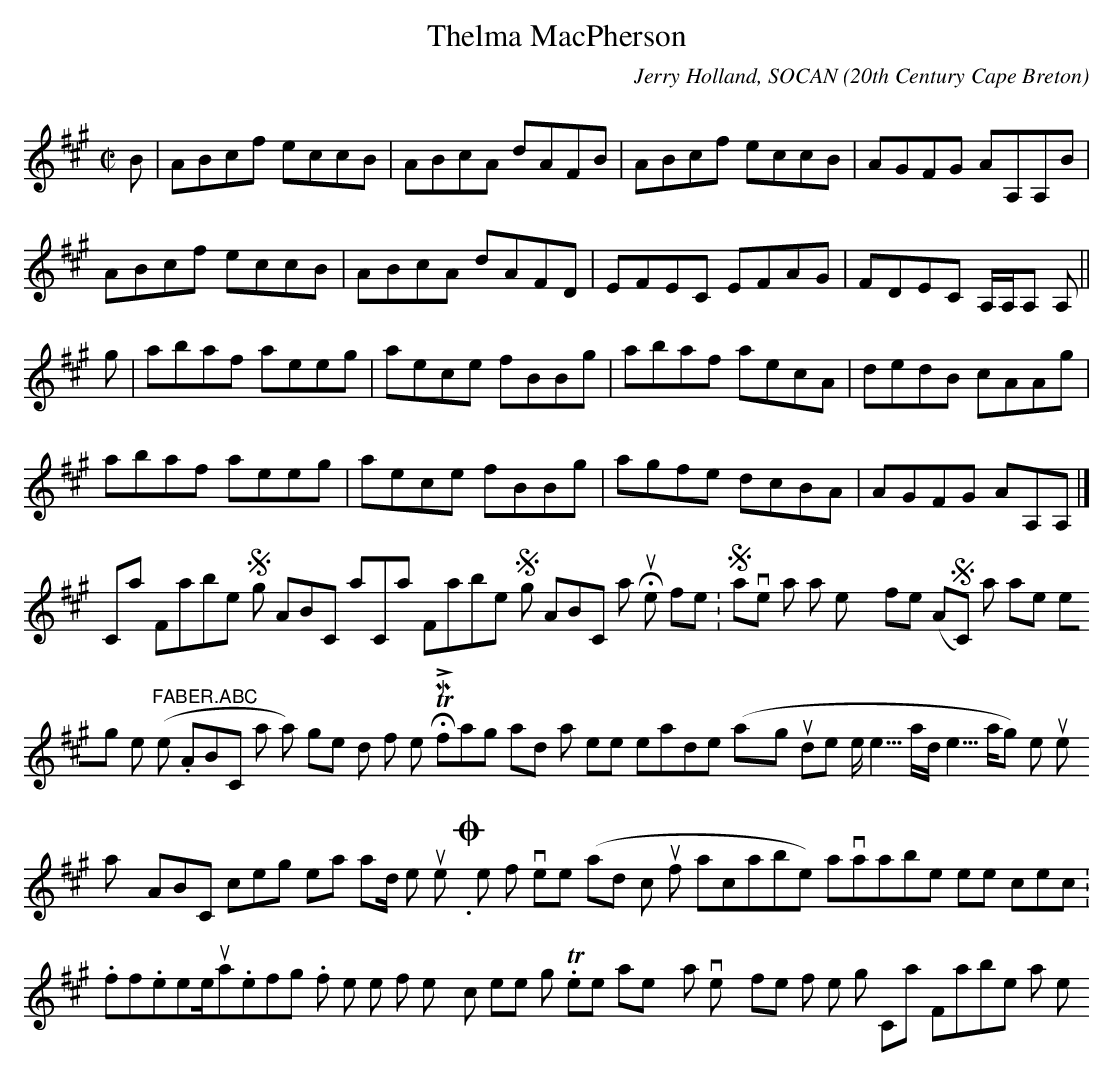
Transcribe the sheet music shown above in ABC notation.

X:1
T:Thelma MacPherson
C:Jerry Holland, SOCAN
O:20th Century Cape Breton
Q:333
L:1/8
M:C|
K:A
B|ABcf eccB|ABcA dAFB|ABcf eccB|AGFG AA,A,B|!
ABcf eccB|ABcA dAFD|EFEC EFAG|FDEC A,/A,/A, A,||!
g|abaf aeeg|aece fBBg|abaf aecA|dedB cAAg|!
abaf aeeg|aece fBBg|agfe dcBA|AGFG AA,A,|]!
Cat Faber's Songs in ABC notationCat Faber's Songs in ABC notation
How to use this file: Save as a text file (ASCII) with a name something like
"FABER.ABC" (the .ABC is what's important), get rid of the HTML formatting and
all these headers (anything outside the <pre> and </pre> tags), then use with
any ABC processing tool to hear and/or print the tunes.
Only the first verse (and chorus if applicable) is available here; check
http://www.sff.net/people/julia.west/filking.html for the rest of the lyrics to
these songs.
These are only a very few of the songs Cat Faber has written.
